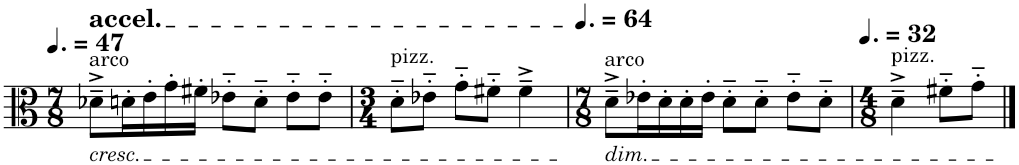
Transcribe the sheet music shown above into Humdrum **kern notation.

**kern
*part1
*staff1
*I"Viola
*I'Vla.
*clefC3
*k[]
*M7/8
*MM71
=1
!LO:TX:a:t=arco
!LO:TX:b:i:t=cresc.
!LO:TX:a:t=accel.
8d-X~^\L
16dn'\L
16e'\
16g'\
16f#X'\JJ
8e-X'~\L
8d'~\J
8e-'~\L
8e-'~\J
=2
*M3/4
!LO:TX:a:t=pizz.
8d'~\L
8e-X'~\J
8g'~\L
8f#X'~\J
4f#~^\
=3
*M7/8
*MM96
!LO:TX:a:t=arco
!LO:TX:b:i:t=dim.
8d~^\L
16e-X'\L
16d'\
16d'\
16e-'\JJ
8d'~\L
8d'~\J
8e-'~\L
8d'~\J
=4
*M4/8
*MM48
!LO:TX:a:t=pizz.
4d~^\
8f#X'~\L
8g'~\J
==
*-
